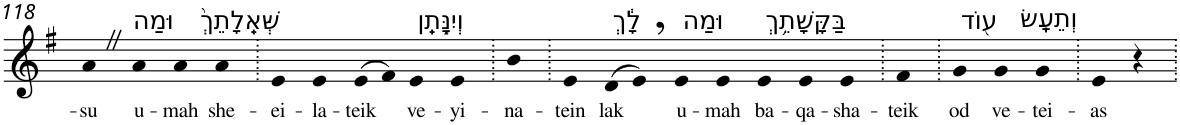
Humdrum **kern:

**kern	**text
*part1	*part1
*staff1	*staff1
*I"Piano	*
*I'Pno	*
!!LO:PB:g=z
*clefG2	*
*k[f#]	*
*G:	*
=118	=118
!	!LO:LY:b
4aZ	-su
!LO:TX:a:t=וּמַה	!
!	!LO:LY:b
4a	u-
!	!LO:LY:b
4a	-mah
!LO:TX:a:t=שְּׁאֵֽלָתֵךְ֙	!
!	!LO:LY:b
4a	she-
=119.	=119.
!	!LO:LY:b
4e	-ei-
!	!LO:LY:b
4e	-la-
!	!LO:LY:b
(>8e	-teik
8f#)	.
!LO:TX:a:t=וְיִנָּ֣תֵֽן	!
!	!LO:LY:b
4e	ve-
!	!LO:LY:b
4e	-yi-
=120.	=120.
!	!LO:LY:b
4b	-na-
=121.	=121.
!	!LO:LY:b
4e	-tein
!LO:TX:a:t=לָ֔ךְ	!
!	!LO:LY:b
(>8d	lak
8e,)	.
!LO:TX:a:t=וּמַה	!
!	!LO:LY:b
4e	u-
!	!LO:LY:b
4e	-mah
!LO:TX:a:t=בַּקָּשָׁתֵ֥ךְ	!
!	!LO:LY:b
4e	ba-
!	!LO:LY:b
4e	-qa-
!	!LO:LY:b
4e	-sha-
=122.	=122.
!	!LO:LY:b
4f#	-teik
=123.	=123.
!LO:TX:a:t=ע֖וֹד	!
!	!LO:LY:b
4g	od
!LO:TX:a:t=וְתֵעָֽשׂ	!
!	!LO:LY:b
4g	ve-
!	!LO:LY:b
4g	-tei-
=124.	=124.
!	!LO:LY:b
4e	-as
4r	.
=.	=.
*-	*-
